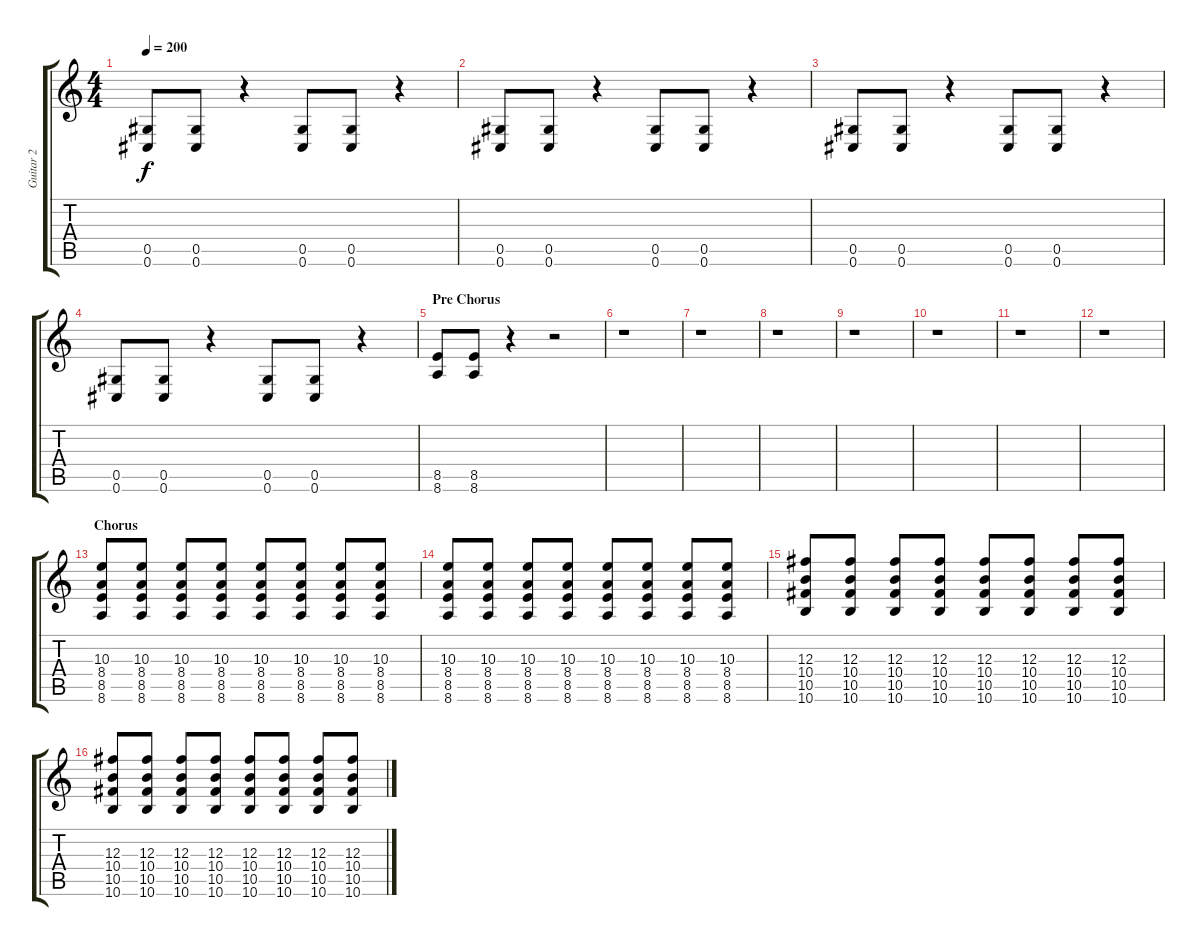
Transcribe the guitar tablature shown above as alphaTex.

\track ("Guitar 2" "Guitar 2") {instrument distortionguitar}
\staff {score tabs}
\tuning (Eb4 Bb3 Gb3 Db3 Ab2 Db2) {hide}
\ts (4 4)
\tempo 200
\clef g2
\ks c
(0.5 0.6).8{dy f} (0.5 0.6).8 r.4 (0.5 0.6).8 (0.5 0.6).8 r.4 |
(0.5 0.6).8 (0.5 0.6).8 r.4 (0.5 0.6).8 (0.5 0.6).8 r.4 |
(0.5 0.6).8 (0.5 0.6).8 r.4 (0.5 0.6).8 (0.5 0.6).8 r.4 |
(0.5 0.6).8 (0.5 0.6).8 r.4 (0.5 0.6).8 (0.5 0.6).8 r.4 |
\section ("" "Pre Chorus")
(8.5 8.6).8 (8.5 8.6).8 r.4 r.2 |
r.1 |
r.1 |
r.1 |
r.1 |
r.1 |
r.1 |
r.1 |
\section ("" "Chorus")
(10.3 8.4 8.5 8.6).8 (10.3 8.4 8.5 8.6).8 (10.3 8.4 8.5 8.6).8 (10.3 8.4 8.5 8.6).8 (10.3 8.4 8.5 8.6).8 (10.3 8.4 8.5 8.6).8 (10.3 8.4 8.5 8.6).8 (10.3 8.4 8.5 8.6).8 |
(10.3 8.4 8.5 8.6).8 (10.3 8.4 8.5 8.6).8 (10.3 8.4 8.5 8.6).8 (10.3 8.4 8.5 8.6).8 (10.3 8.4 8.5 8.6).8 (10.3 8.4 8.5 8.6).8 (10.3 8.4 8.5 8.6).8 (10.3 8.4 8.5 8.6).8 |
(12.3 10.4 10.5 10.6).8 (12.3 10.4 10.5 10.6).8 (12.3 10.4 10.5 10.6).8 (12.3 10.4 10.5 10.6).8 (12.3 10.4 10.5 10.6).8 (12.3 10.4 10.5 10.6).8 (12.3 10.4 10.5 10.6).8 (12.3 10.4 10.5 10.6).8 |
(12.3 10.4 10.5 10.6).8 (12.3 10.4 10.5 10.6).8 (12.3 10.4 10.5 10.6).8 (12.3 10.4 10.5 10.6).8 (12.3 10.4 10.5 10.6).8 (12.3 10.4 10.5 10.6).8 (12.3 10.4 10.5 10.6).8 (12.3 10.4 10.5 10.6).8
